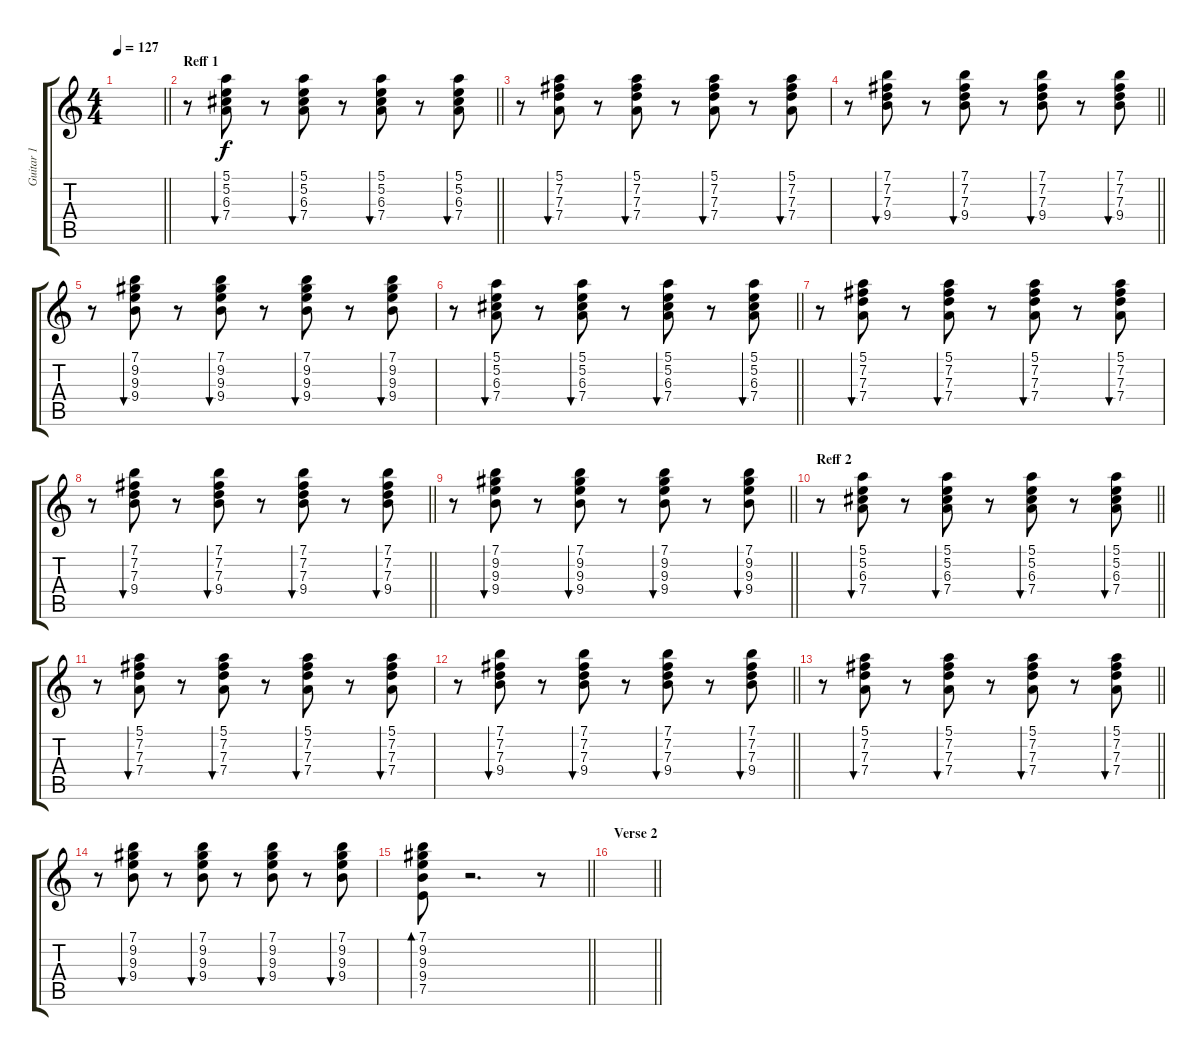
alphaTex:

\track ("Guitar 1" "Guitar 1") {instrument acousticguitarsteel}
\staff {score tabs}
\tuning (E4 B3 G3 D3 A2 E2) {hide}
\ts (4 4)
\tempo 127
\clef g2
\barLineRight lightlight
\ks c
|
\section ("" "Reff 1")
\barLineRight lightlight
r.8 (5.1 5.2 6.3 7.4).8{bu 30} r.8 (5.1 5.2 6.3 7.4).8{bu 30} r.8 (5.1 5.2 6.3 7.4).8{bu 30} r.8 (5.1 5.2 6.3 7.4).8{bu 30} |
r.8 (5.1 7.2 7.3 7.4).8{bu 30} r.8 (5.1 7.2 7.3 7.4).8{bu 30} r.8 (5.1 7.2 7.3 7.4).8{bu 30} r.8 (5.1 7.2 7.3 7.4).8{bu 30} |
\barLineRight lightlight
r.8 (7.1 7.2 7.3 9.4).8{bu 30} r.8 (7.1 7.2 7.3 9.4).8{bu 30} r.8 (7.1 7.2 7.3 9.4).8{bu 30} r.8 (7.1 7.2 7.3 9.4).8{bu 30} |
r.8 (7.1 9.2 9.3 9.4).8{bu 30} r.8 (7.1 9.2 9.3 9.4).8{bu 30} r.8 (7.1 9.2 9.3 9.4).8{bu 30} r.8 (7.1 9.2 9.3 9.4).8{bu 30} |
\barLineRight lightlight
r.8 (5.1 5.2 6.3 7.4).8{bu 30} r.8 (5.1 5.2 6.3 7.4).8{bu 30} r.8 (5.1 5.2 6.3 7.4).8{bu 30} r.8 (5.1 5.2 6.3 7.4).8{bu 30} |
r.8 (5.1 7.2 7.3 7.4).8{bu 30} r.8 (5.1 7.2 7.3 7.4).8{bu 30} r.8 (5.1 7.2 7.3 7.4).8{bu 30} r.8 (5.1 7.2 7.3 7.4).8{bu 30} |
\barLineRight lightlight
r.8 (7.1 7.2 7.3 9.4).8{bu 30} r.8 (7.1 7.2 7.3 9.4).8{bu 30} r.8 (7.1 7.2 7.3 9.4).8{bu 30} r.8 (7.1 7.2 7.3 9.4).8{bu 30} |
\barLineRight lightlight
r.8 (7.1 9.2 9.3 9.4).8{bu 30} r.8 (7.1 9.2 9.3 9.4).8{bu 30} r.8 (7.1 9.2 9.3 9.4).8{bu 30} r.8 (7.1 9.2 9.3 9.4).8{bu 30} |
\section ("" "Reff 2")
\barLineRight lightlight
r.8 (5.1 5.2 6.3 7.4).8{bu 30} r.8 (5.1 5.2 6.3 7.4).8{bu 30} r.8 (5.1 5.2 6.3 7.4).8{bu 30} r.8 (5.1 5.2 6.3 7.4).8{bu 30} |
r.8 (5.1 7.2 7.3 7.4).8{bu 30} r.8 (5.1 7.2 7.3 7.4).8{bu 30} r.8 (5.1 7.2 7.3 7.4).8{bu 30} r.8 (5.1 7.2 7.3 7.4).8{bu 30} |
\barLineRight lightlight
r.8 (7.1 7.2 7.3 9.4).8{bu 30} r.8 (7.1 7.2 7.3 9.4).8{bu 30} r.8 (7.1 7.2 7.3 9.4).8{bu 30} r.8 (7.1 7.2 7.3 9.4).8{bu 30} |
\barLineRight lightlight
r.8 (5.1 7.2 7.3 7.4).8{bu 30} r.8 (5.1 7.2 7.3 7.4).8{bu 30} r.8 (5.1 7.2 7.3 7.4).8{bu 30} r.8 (5.1 7.2 7.3 7.4).8{bu 30} |
r.8 (7.1 9.2 9.3 9.4).8{bu 30} r.8 (7.1 9.2 9.3 9.4).8{bu 30} r.8 (7.1 9.2 9.3 9.4).8{bu 30} r.8 (7.1 9.2 9.3 9.4).8{bu 30} |
\barLineRight lightlight
(7.1 9.2 9.3 9.4 7.5).8{bd 30} r.2{d} r.8 |
\section ("" "Verse 2")
\barLineRight lightlight
